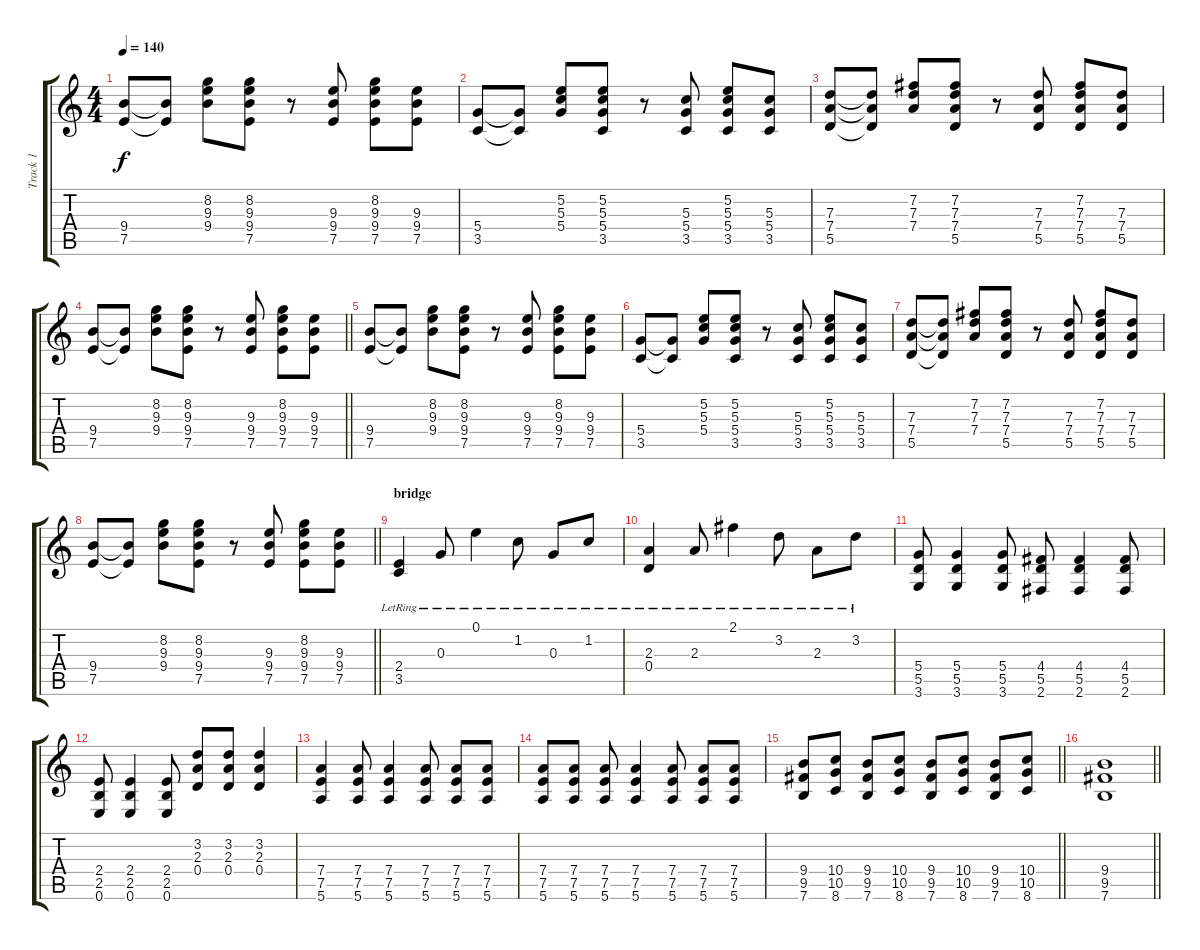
\track ("Track 1" "Track 1") {instrument overdrivenguitar}
\staff {score tabs}
\tuning (E4 B3 G3 D3 A2 E2) {hide}
\ts (4 4)
\tempo 140
\clef g2
\ks c
(9.4 7.5).8{dy f} (9.4{t} 7.5{t}).8 (8.2 9.3 9.4).8 (8.2 9.3 9.4 7.5).8 r.8 (9.3 9.4 7.5).8 (8.2 9.3 9.4 7.5).8 (9.3 9.4 7.5).8 |
(5.4 3.5).8 (5.4{t} 3.5{t}).8 (5.2 5.3 5.4).8 (5.2 5.3 5.4 3.5).8 r.8 (5.3 5.4 3.5).8 (5.2 5.3 5.4 3.5).8 (5.3 5.4 3.5).8 |
(7.3 7.4 5.5).8 (7.3{t} 7.4{t} 5.5{t}).8 (7.2 7.3 7.4).8 (7.2 7.3 7.4 5.5).8 r.8 (7.3 7.4 5.5).8 (7.2 7.3 7.4 5.5).8 (7.3 7.4 5.5).8 |
\barLineRight lightlight
(9.4 7.5).8 (9.4{t} 7.5{t}).8 (8.2 9.3 9.4).8 (8.2 9.3 9.4 7.5).8 r.8 (9.3 9.4 7.5).8 (8.2 9.3 9.4 7.5).8 (9.3 9.4 7.5).8 |
(9.4 7.5).8 (9.4{t} 7.5{t}).8 (8.2 9.3 9.4).8 (8.2 9.3 9.4 7.5).8 r.8 (9.3 9.4 7.5).8 (8.2 9.3 9.4 7.5).8 (9.3 9.4 7.5).8 |
(5.4 3.5).8 (5.4{t} 3.5{t}).8 (5.2 5.3 5.4).8 (5.2 5.3 5.4 3.5).8 r.8 (5.3 5.4 3.5).8 (5.2 5.3 5.4 3.5).8 (5.3 5.4 3.5).8 |
(7.3 7.4 5.5).8 (7.3{t} 7.4{t} 5.5{t}).8 (7.2 7.3 7.4).8 (7.2 7.3 7.4 5.5).8 r.8 (7.3 7.4 5.5).8 (7.2 7.3 7.4 5.5).8 (7.3 7.4 5.5).8 |
\barLineRight lightlight
(9.4 7.5).8 (9.4{t} 7.5{t}).8 (8.2 9.3 9.4).8 (8.2 9.3 9.4 7.5).8 r.8 (9.3 9.4 7.5).8 (8.2 9.3 9.4 7.5).8 (9.3 9.4 7.5).8 |
\section ("" "bridge")
(2.4{lr} 3.5{lr}).4 0.3{lr}.8 0.1{lr}.4 1.2{lr}.8 0.3{lr}.8 1.2{lr}.8 |
(2.3{lr} 0.4{lr}).4 2.3{lr}.8 2.1{lr}.4 3.2{lr}.8 2.3{lr}.8 3.2{lr}.8 |
(5.4 5.5 3.6).8 (5.4 5.5 3.6).4 (5.4 5.5 3.6).8 (4.4 5.5 2.6).8 (4.4 5.5 2.6).4 (4.4 5.5 2.6).8 |
(2.4 2.5 0.6).8 (2.4 2.5 0.6).4 (2.4 2.5 0.6).8 (3.2 2.3 0.4).8 (3.2 2.3 0.4).8 (3.2 2.3 0.4).4 |
(7.4 7.5 5.6).4 (7.4 7.5 5.6).8 (7.4 7.5 5.6).4 (7.4 7.5 5.6).8 (7.4 7.5 5.6).8 (7.4 7.5 5.6).8 |
(7.4 7.5 5.6).8 (7.4 7.5 5.6).8 (7.4 7.5 5.6).8 (7.4 7.5 5.6).4 (7.4 7.5 5.6).8 (7.4 7.5 5.6).8 (7.4 7.5 5.6).8 |
\barLineRight lightlight
(9.4 9.5 7.6).8 (10.4 10.5 8.6).8 (9.4 9.5 7.6).8 (10.4 10.5 8.6).8 (9.4 9.5 7.6).8 (10.4 10.5 8.6).8 (9.4 9.5 7.6).8 (10.4 10.5 8.6).8 |
\barLineRight lightlight
(9.4 9.5 7.6).1
